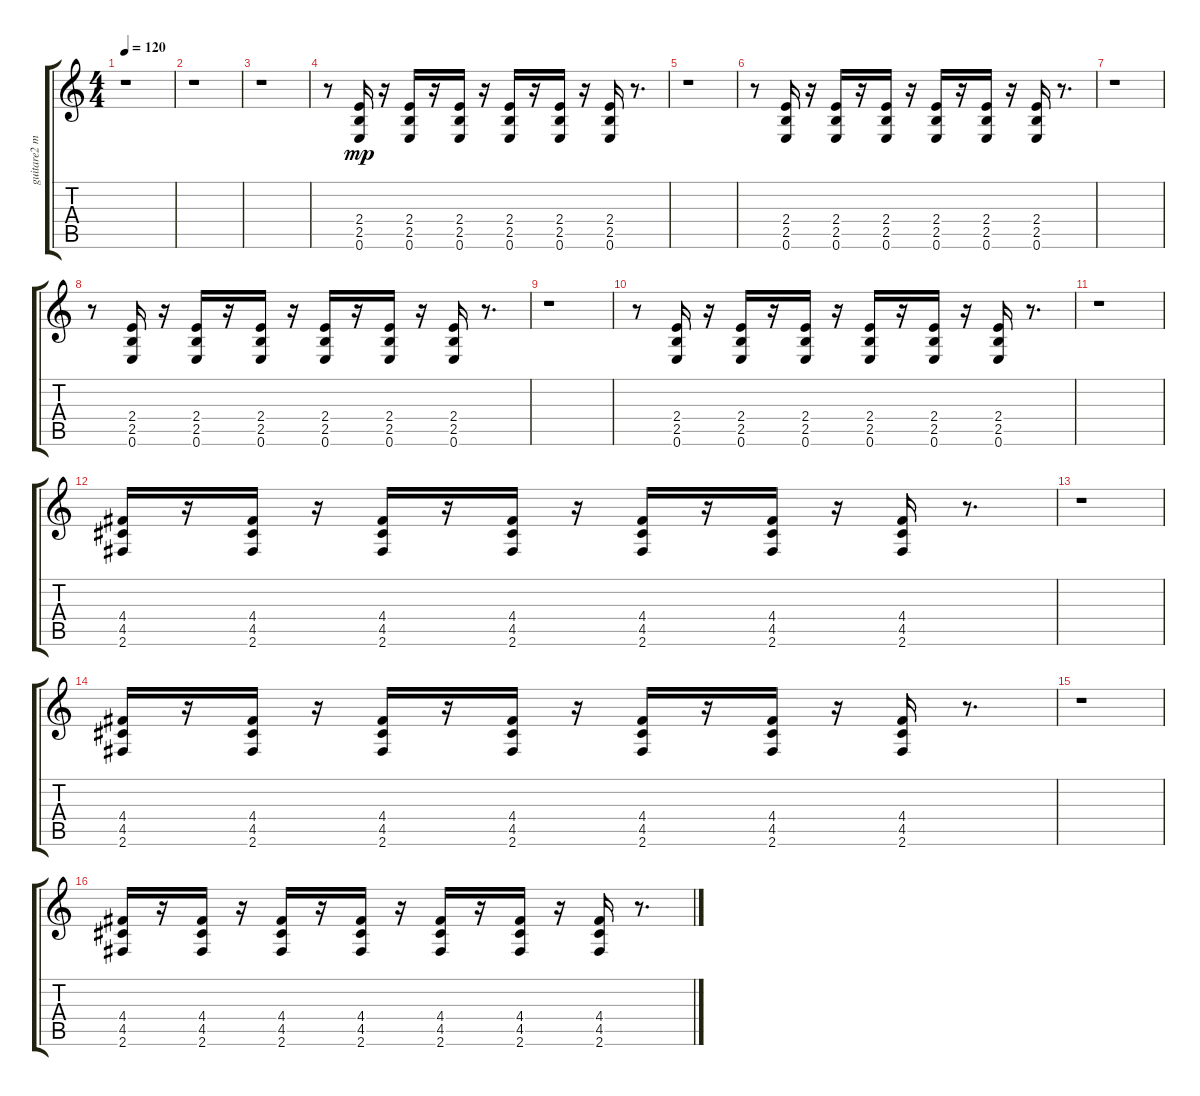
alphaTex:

\track ("guitare2 muted" "guitare2 m") {instrument electricguitarmuted}
\staff {score tabs}
\tuning (E4 B3 G3 D3 A2 E2) {hide}
\ts (4 4)
\tempo 120
\clef g2
\ks c
r.1{dy mp} |
r.1 |
r.1 |
r.8 (2.4 2.5 0.6).16 r.16 (2.4 2.5 0.6).16 r.16 (2.4 2.5 0.6).16 r.16 (2.4 2.5 0.6).16 r.16 (2.4 2.5 0.6).16 r.16 (2.4 2.5 0.6).16 r.8{d} |
r.1 |
r.8 (2.4 2.5 0.6).16 r.16 (2.4 2.5 0.6).16 r.16 (2.4 2.5 0.6).16 r.16 (2.4 2.5 0.6).16 r.16 (2.4 2.5 0.6).16 r.16 (2.4 2.5 0.6).16 r.8{d} |
r.1 |
r.8 (2.4 2.5 0.6).16 r.16 (2.4 2.5 0.6).16 r.16 (2.4 2.5 0.6).16 r.16 (2.4 2.5 0.6).16 r.16 (2.4 2.5 0.6).16 r.16 (2.4 2.5 0.6).16 r.8{d} |
r.1 |
r.8 (2.4 2.5 0.6).16 r.16 (2.4 2.5 0.6).16 r.16 (2.4 2.5 0.6).16 r.16 (2.4 2.5 0.6).16 r.16 (2.4 2.5 0.6).16 r.16 (2.4 2.5 0.6).16 r.8{d} |
r.1 |
(4.4 4.5 2.6).16 r.16 (4.4 4.5 2.6).16 r.16 (4.4 4.5 2.6).16 r.16 (4.4 4.5 2.6).16 r.16 (4.4 4.5 2.6).16 r.16 (4.4 4.5 2.6).16 r.16 (4.4 4.5 2.6).16 r.8{d} |
r.1 |
(4.4 4.5 2.6).16 r.16 (4.4 4.5 2.6).16 r.16 (4.4 4.5 2.6).16 r.16 (4.4 4.5 2.6).16 r.16 (4.4 4.5 2.6).16 r.16 (4.4 4.5 2.6).16 r.16 (4.4 4.5 2.6).16 r.8{d} |
r.1 |
(4.4 4.5 2.6).16 r.16 (4.4 4.5 2.6).16 r.16 (4.4 4.5 2.6).16 r.16 (4.4 4.5 2.6).16 r.16 (4.4 4.5 2.6).16 r.16 (4.4 4.5 2.6).16 r.16 (4.4 4.5 2.6).16 r.8{d}
